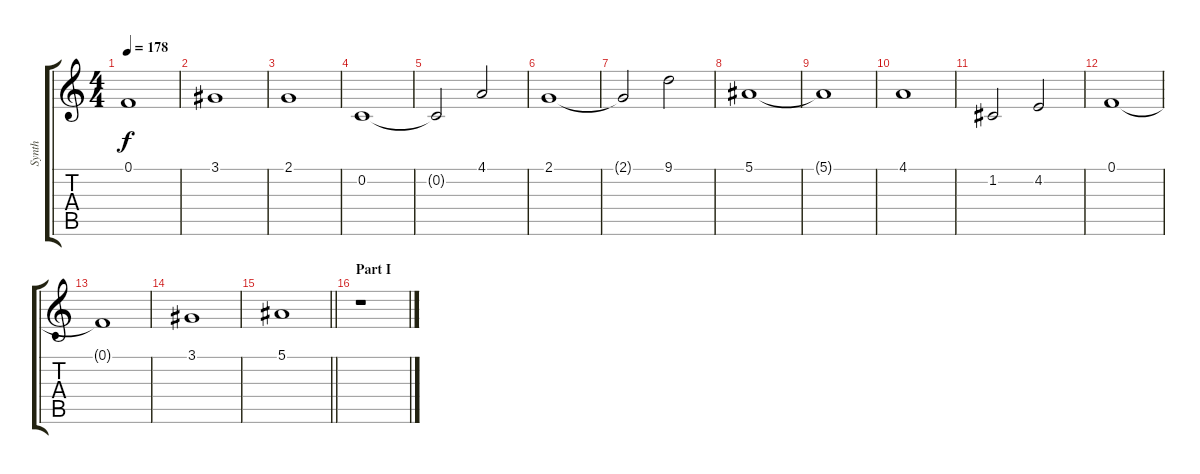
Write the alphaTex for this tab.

\track ("Synth" "Synth") {instrument synthvoice}
\staff {score tabs}
\tuning (F4 C4 Ab3 Eb3 Bb2 F2) {hide}
\ts (4 4)
\tempo 178
\clef g2
\ks c
0.1{t}.1{dy f} |
3.1.1 |
2.1.1 |
0.2.1 |
0.2{t}.2 4.1.2 |
2.1.1 |
2.1{t}.2 9.1.2 |
5.1.1 |
5.1{t}.1 |
4.1.1 |
1.2.2 4.2.2 |
0.1.1 |
0.1{t}.1 |
3.1.1 |
\barLineRight lightlight
5.1.1 |
\section ("" "Part I")
r.1
